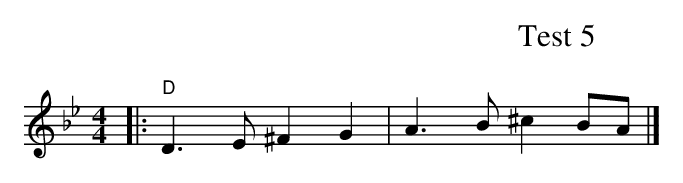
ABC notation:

X:1
T: Test 5
M: 4/4
L: 1/8
K: Gm
|: "D"D3 E \
^F2 G2 \
| A3B \
^c2BA |]
